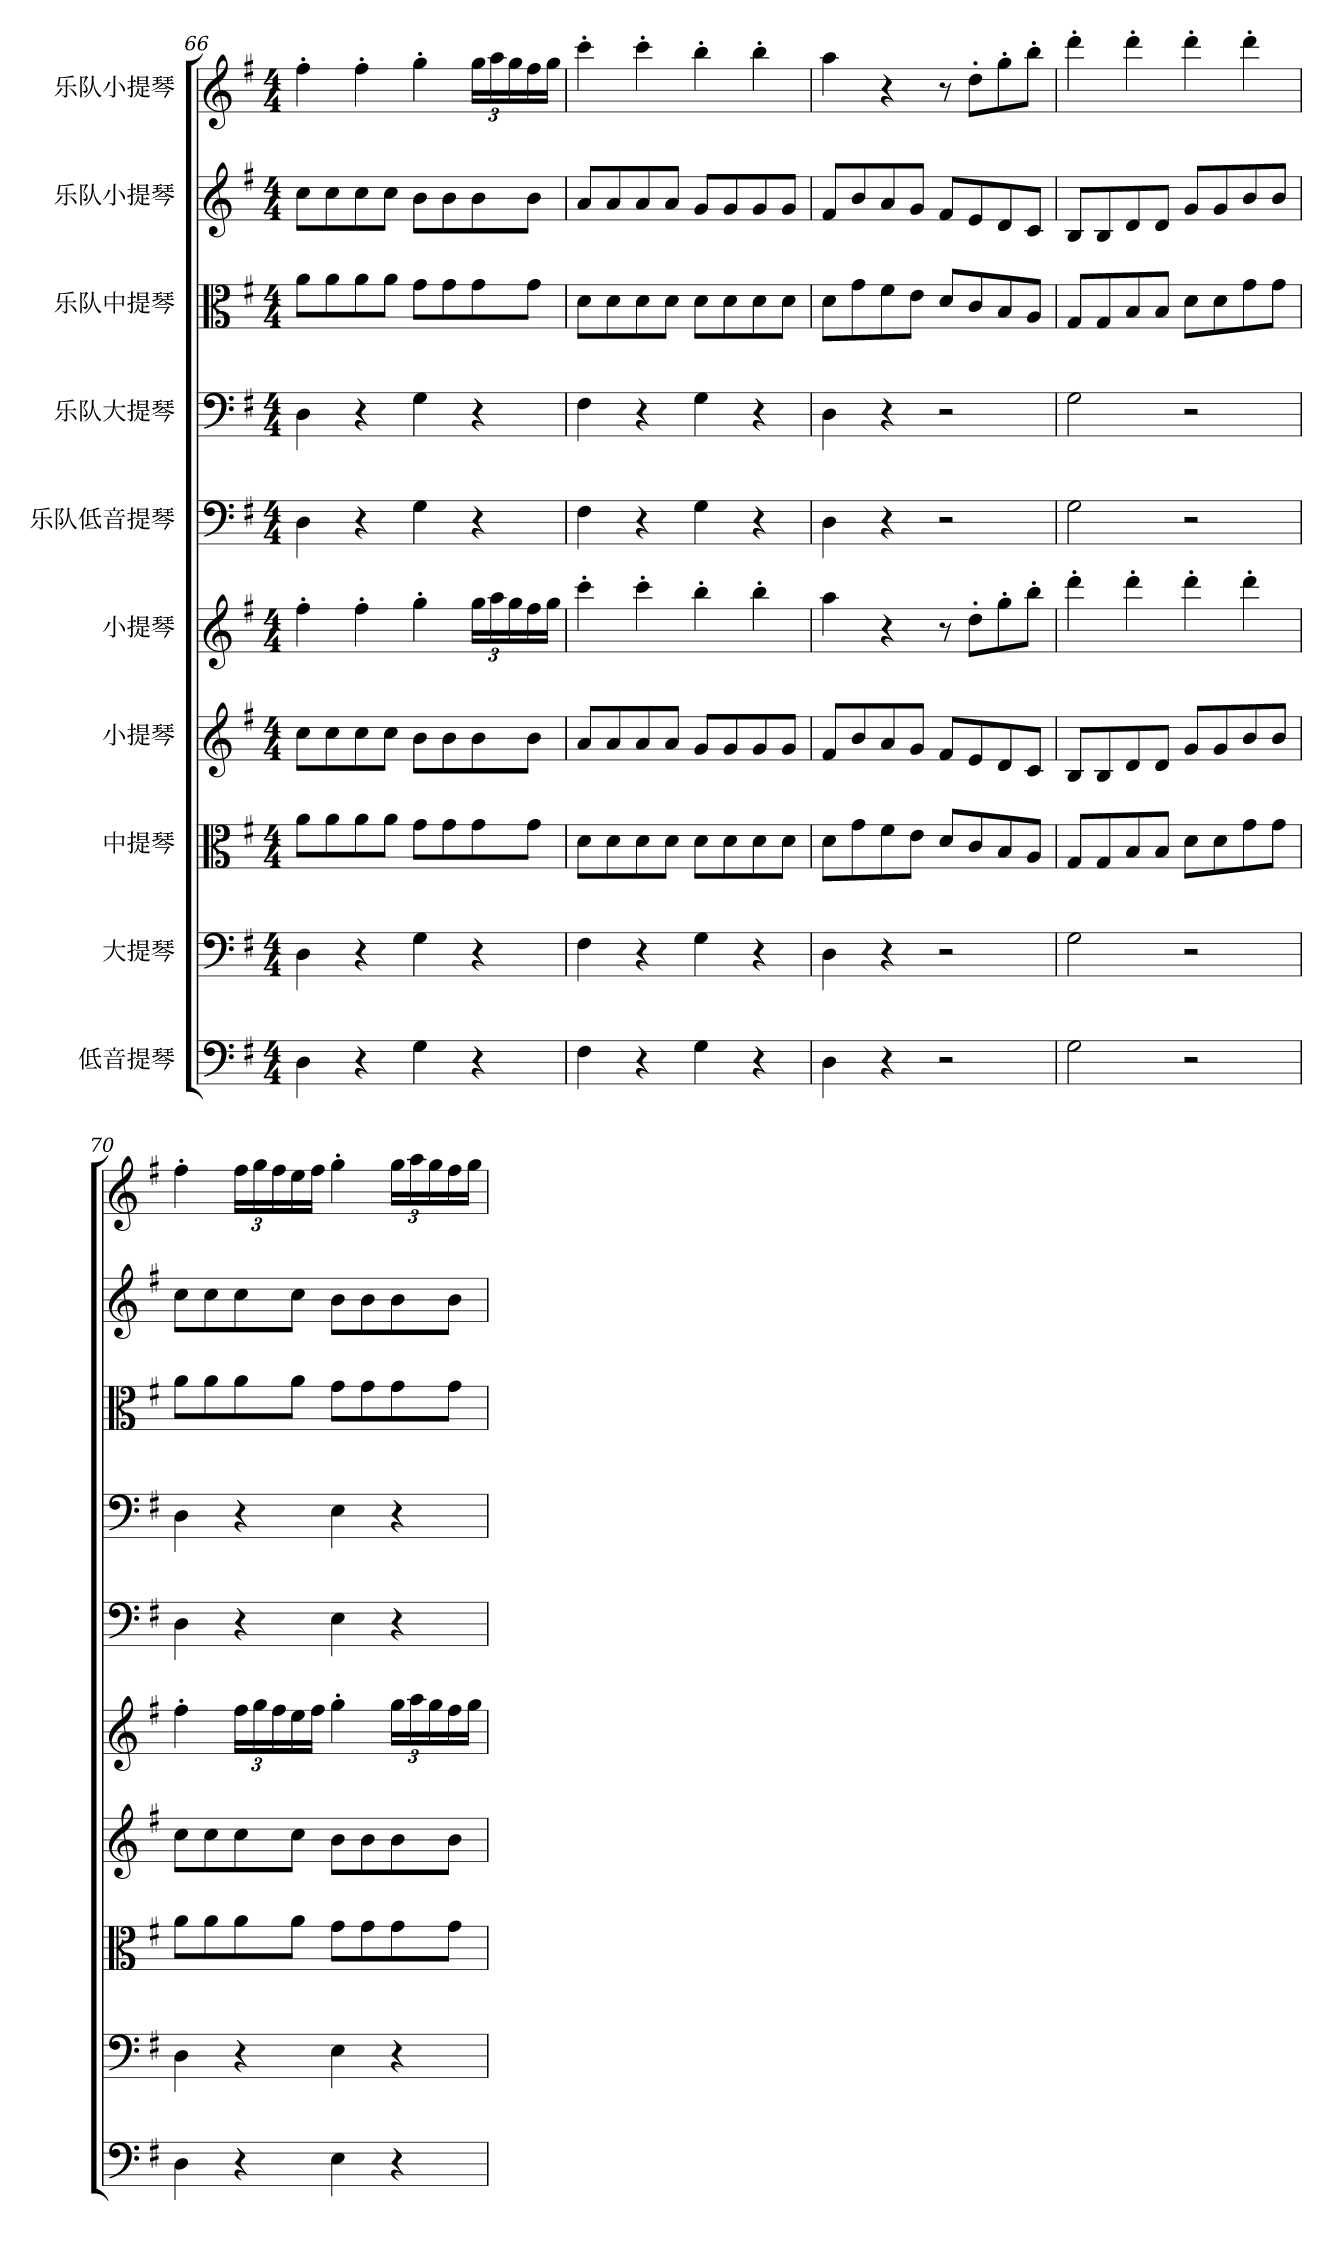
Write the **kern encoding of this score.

**kern	**kern	**kern	**kern	**kern	**kern	**kern	**kern	**kern	**kern
*part10	*part9	*part8	*part7	*part6	*part5	*part4	*part3	*part2	*part1
*staff10	*staff9	*staff8	*staff7	*staff6	*staff5	*staff4	*staff3	*staff2	*staff1
*I"低音提琴	*I"大提琴	*I"中提琴	*I"小提琴	*I"小提琴	*I"乐队低音提琴	*I"乐队大提琴	*I"乐队中提琴	*I"乐队小提琴	*I"乐队小提琴
*clefF4	*clefF4	*clefC3	*clefG2	*clefG2	*clefF4	*clefF4	*clefC3	*clefG2	*clefG2
*ITrd7c12	*	*	*	*	*ITrd7c12	*	*	*	*
*k[f#]	*k[f#]	*k[f#]	*k[f#]	*k[f#]	*k[f#]	*k[f#]	*k[f#]	*k[f#]	*k[f#]
*M4/4	*M4/4	*M4/4	*M4/4	*M4/4	*M4/4	*M4/4	*M4/4	*M4/4	*M4/4
=66	=66	=66	=66	=66	=66	=66	=66	=66	=66
4DD\	4D\	8a\L	8cc\L	4ff#'\	4DD\	4D\	8a\L	8cc\L	4ff#'\
.	.	8a\	8cc\	.	.	.	8a\	8cc\	.
4r	4r	8a\	8cc\	4ff#'\	4r	4r	8a\	8cc\	4ff#'\
.	.	8a\J	8cc\J	.	.	.	8a\J	8cc\J	.
4GG\	4G\	8g\L	8b\L	4gg'\	4GG\	4G\	8g\L	8b\L	4gg'\
.	.	8g\	8b\	.	.	.	8g\	8b\	.
*	*	*	*	*Xbrackettup	*	*	*	*	*Xbrackettup
4r	4r	8g\	8b\	24gg\LL	4r	4r	8g\	8b\	24gg\LL
.	.	.	.	24aa\	.	.	.	.	24aa\
.	.	.	.	24gg\	.	.	.	.	24gg\
.	.	8g\J	8b\J	16ff#\	.	.	8g\J	8b\J	16ff#\
.	.	.	.	16gg\JJ	.	.	.	.	16gg\JJ
=67	=67	=67	=67	=67	=67	=67	=67	=67	=67
4FF#\	4F#\	8d\L	8a/L	4ccc'\	4FF#\	4F#\	8d\L	8a/L	4ccc'\
.	.	8d\	8a/	.	.	.	8d\	8a/	.
4r	4r	8d\	8a/	4ccc'\	4r	4r	8d\	8a/	4ccc'\
.	.	8d\J	8a/J	.	.	.	8d\J	8a/J	.
4GG\	4G\	8d\L	8g/L	4bb'\	4GG\	4G\	8d\L	8g/L	4bb'\
.	.	8d\	8g/	.	.	.	8d\	8g/	.
4r	4r	8d\	8g/	4bb'\	4r	4r	8d\	8g/	4bb'\
.	.	8d\J	8g/J	.	.	.	8d\J	8g/J	.
!!LO:PB:g=z
=68	=68	=68	=68	=68	=68	=68	=68	=68	=68
4DD\	4D\	8d\L	8f#/L	4aa\	4DD\	4D\	8d\L	8f#/L	4aa\
.	.	8g\	8b/	.	.	.	8g\	8b/	.
4r	4r	8f#\	8a/	4r	4r	4r	8f#\	8a/	4r
.	.	8e\J	8g/J	.	.	.	8e\J	8g/J	.
2r	2r	8d/L	8f#/L	8r	2r	2r	8d/L	8f#/L	8r
.	.	8c/	8e/	8dd'\L	.	.	8c/	8e/	8dd'\L
.	.	8B/	8d/	8gg'\	.	.	8B/	8d/	8gg'\
.	.	8A/J	8c/J	8bb'\J	.	.	8A/J	8c/J	8bb'\J
=69	=69	=69	=69	=69	=69	=69	=69	=69	=69
2GG\	2G\	8G/L	8B/L	4ddd'\	2GG\	2G\	8G/L	8B/L	4ddd'\
.	.	8G/	8B/	.	.	.	8G/	8B/	.
.	.	8B/	8d/	4ddd'\	.	.	8B/	8d/	4ddd'\
.	.	8B/J	8d/J	.	.	.	8B/J	8d/J	.
2r	2r	8d\L	8g/L	4ddd'\	2r	2r	8d\L	8g/L	4ddd'\
.	.	8d\	8g/	.	.	.	8d\	8g/	.
.	.	8g\	8b/	4ddd'\	.	.	8g\	8b/	4ddd'\
.	.	8g\J	8b/J	.	.	.	8g\J	8b/J	.
=70	=70	=70	=70	=70	=70	=70	=70	=70	=70
4DD\	4D\	8a\L	8cc\L	4ff#'\	4DD\	4D\	8a\L	8cc\L	4ff#'\
.	.	8a\	8cc\	.	.	.	8a\	8cc\	.
4r	4r	8a\	8cc\	24ff#\LL	4r	4r	8a\	8cc\	24ff#\LL
.	.	.	.	24gg\	.	.	.	.	24gg\
.	.	.	.	24ff#\	.	.	.	.	24ff#\
.	.	8a\J	8cc\J	16ee\	.	.	8a\J	8cc\J	16ee\
.	.	.	.	16ff#\JJ	.	.	.	.	16ff#\JJ
4EE\	4E\	8g\L	8b\L	4gg'\	4EE\	4E\	8g\L	8b\L	4gg'\
.	.	8g\	8b\	.	.	.	8g\	8b\	.
4r	4r	8g\	8b\	24gg\LL	4r	4r	8g\	8b\	24gg\LL
.	.	.	.	24aa\	.	.	.	.	24aa\
.	.	.	.	24gg\	.	.	.	.	24gg\
.	.	8g\J	8b\J	16ff#\	.	.	8g\J	8b\J	16ff#\
.	.	.	.	16gg\JJ	.	.	.	.	16gg\JJ
=	=	=	=	=	=	=	=	=	=
*-	*-	*-	*-	*-	*-	*-	*-	*-	*-
